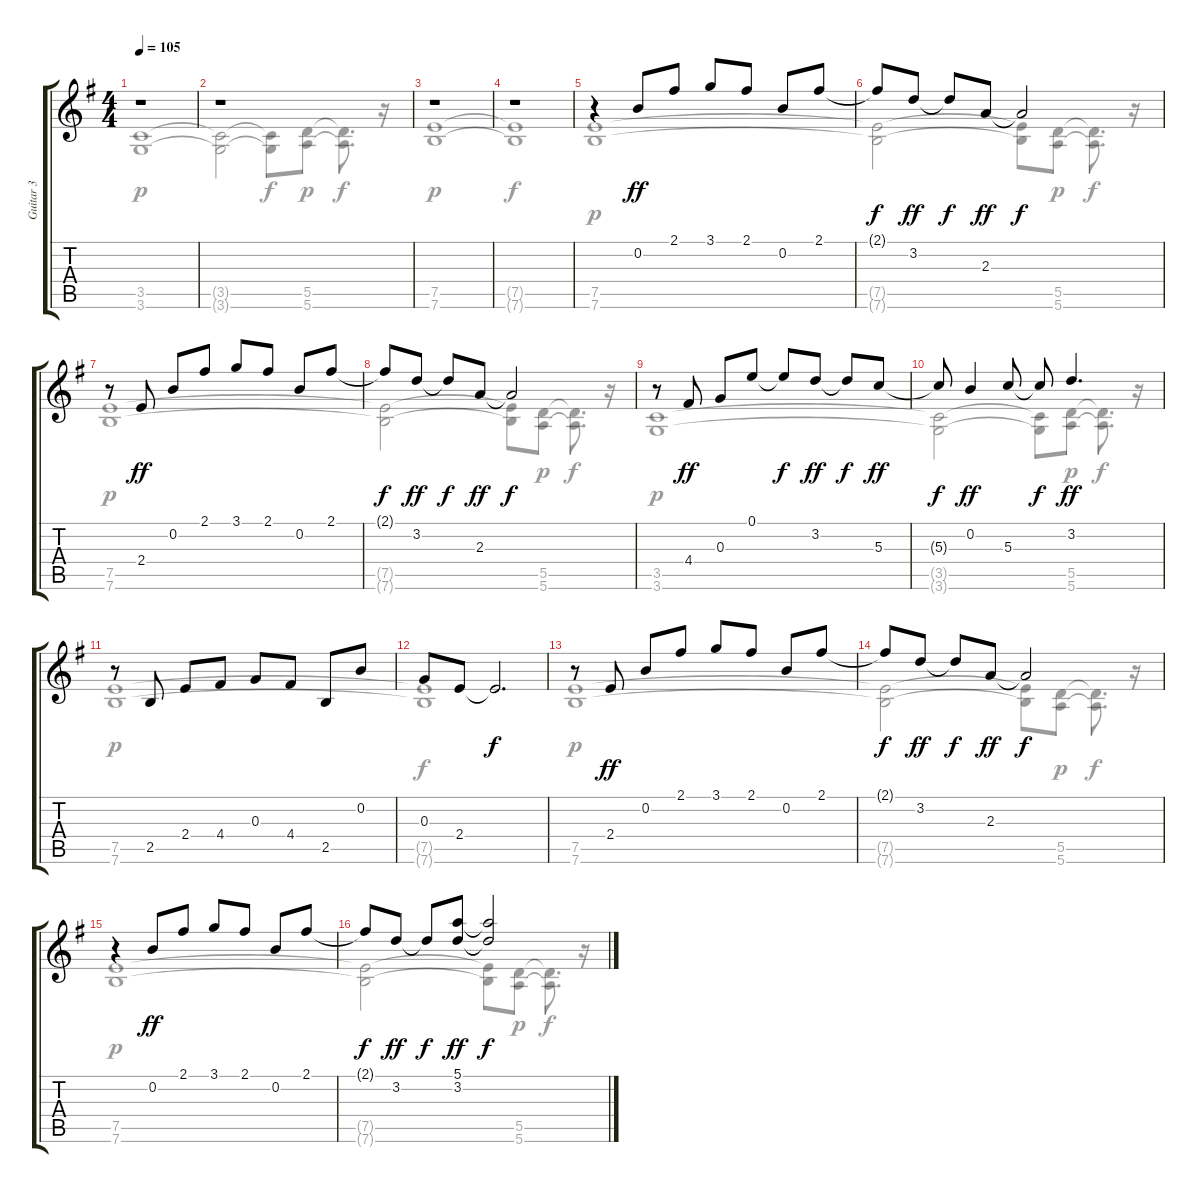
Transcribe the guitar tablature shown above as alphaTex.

\track ("Guitar 3" "Guitar 3") {instrument electricguitarclean}
\staff {score tabs}
\tuning (E4 B3 G3 D3 A2 E2) {hide}
\voice
\ts (4 4)
\tempo 105
\clef g2
\ks eminor
r.1{dy ff} |
r.1 |
r.1 |
r.1 |
r.4 0.2.8 2.1.8 3.1.8 2.1.8 0.2.8 2.1.8 |
2.1{t}.8{dy f} 3.2.8{dy ff} 3.2{t}.8{dy f} 2.3.8{dy ff} 2.3{t}.2{dy f} |
r.8 2.4.8{dy ff} 0.2.8 2.1.8 3.1.8 2.1.8 0.2.8 2.1.8 |
2.1{t}.8{dy f} 3.2.8{dy ff} 3.2{t}.8{dy f} 2.3.8{dy ff} 2.3{t}.2{dy f} |
r.8 4.4.8{dy ff} 0.3.8 0.1.8 0.1{t}.8{dy f} 3.2.8{dy ff} 3.2{t}.8{dy f} 5.3.8{dy ff} |
5.3{t}.8{dy f} 0.2.4{dy ff} 5.3.8 5.3{t}.8{dy f} 3.2.4{d dy ff} |
r.8 2.5.8 2.4.8 4.4.8 0.3.8 4.4.8 2.5.8 0.2.8 |
0.3.8 2.4.8 2.4{t}.2{d dy f} |
r.8 2.4.8{dy ff} 0.2.8 2.1.8 3.1.8 2.1.8 0.2.8 2.1.8 |
2.1{t}.8{dy f} 3.2.8{dy ff} 3.2{t}.8{dy f} 2.3.8{dy ff} 2.3{t}.2{dy f} |
r.4 0.2.8{dy ff} 2.1.8 3.1.8 2.1.8 0.2.8 2.1.8 |
2.1{t}.8{dy f} 3.2.8{dy ff} 3.2{t}.8{dy f} (5.1 3.2).8{dy ff} (5.1{t} 3.2{t}).2{dy f}
\voice
\clef g2
\ottava regular
\simile none
\ks eminor
(3.5 3.6).1{dy p} |
(3.5{t} 3.6{t}).2 (3.5{t} 3.6{t}).8{dy f} (5.5 5.6).8{dy p} (5.5{t} 5.6{t}).8{d dy f} r.16 |
(7.5 7.6).1{dy p} |
(7.5{t} 7.6{t}).1{dy f} |
(7.5 7.6).1{dy p} |
(7.5{t} 7.6{t}).2 (7.5{t} 7.6{t}).8{dy f} (5.5 5.6).8{dy p} (5.5{t} 5.6{t}).8{d dy f} r.16 |
(7.5 7.6).1{dy p} |
(7.5{t} 7.6{t}).2 (7.5{t} 7.6{t}).8{dy f} (5.5 5.6).8{dy p} (5.5{t} 5.6{t}).8{d dy f} r.16 |
(3.5 3.6).1{dy p} |
(3.5{t} 3.6{t}).2 (3.5{t} 3.6{t}).8{dy f} (5.5 5.6).8{dy p} (5.5{t} 5.6{t}).8{d dy f} r.16 |
(7.5 7.6).1{dy p} |
(7.5{t} 7.6{t}).1{dy f} |
(7.5 7.6).1{dy p} |
(7.5{t} 7.6{t}).2 (7.5{t} 7.6{t}).8{dy f} (5.5 5.6).8{dy p} (5.5{t} 5.6{t}).8{d dy f} r.16 |
(7.5 7.6).1{dy p} |
(7.5{t} 7.6{t}).2 (7.5{t} 7.6{t}).8{dy f} (5.5 5.6).8{dy p} (5.5{t} 5.6{t}).8{d dy f} r.16
